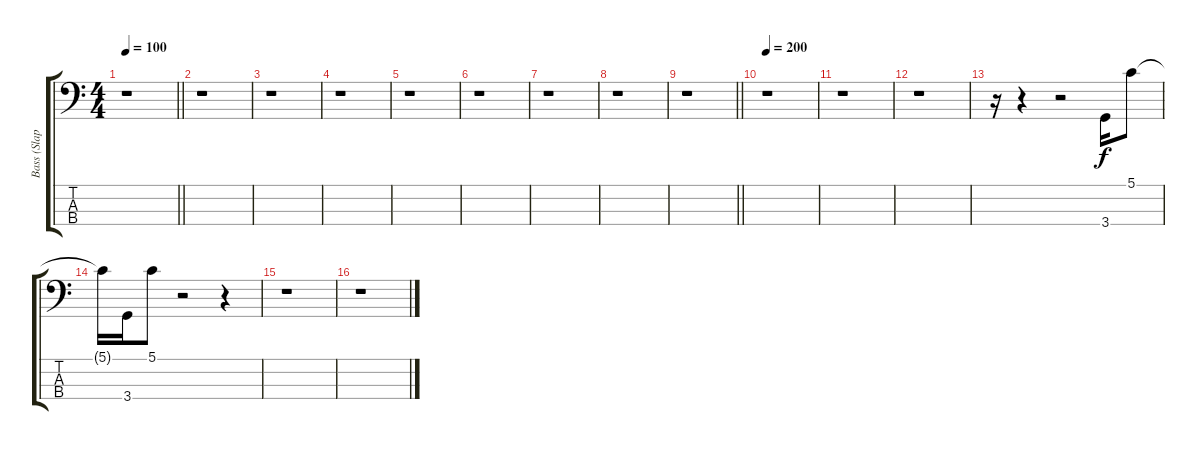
\track ("Bass (Slap/Pop) - T.M. Stevens" "Bass (Slap") {instrument slapbass1}
\staff {score tabs}
\tuning (G2 D2 A1 E1) {hide}
\ts (4 4)
\tempo 100
\clef f4
\barLineRight lightlight
\ks c
r.1{dy f instrument slapbass1} |
r.1 |
r.1 |
r.1 |
r.1 |
r.1 |
r.1 |
r.1 |
\barLineRight lightlight
r.1 |
\tempo 200
r.1 |
r.1 |
r.1 |
r.16 r.4 r.2 3.4.16 5.1.8 |
5.1{t}.16 3.4.16 5.1.8 r.2 r.4 |
r.1 |
r.1
